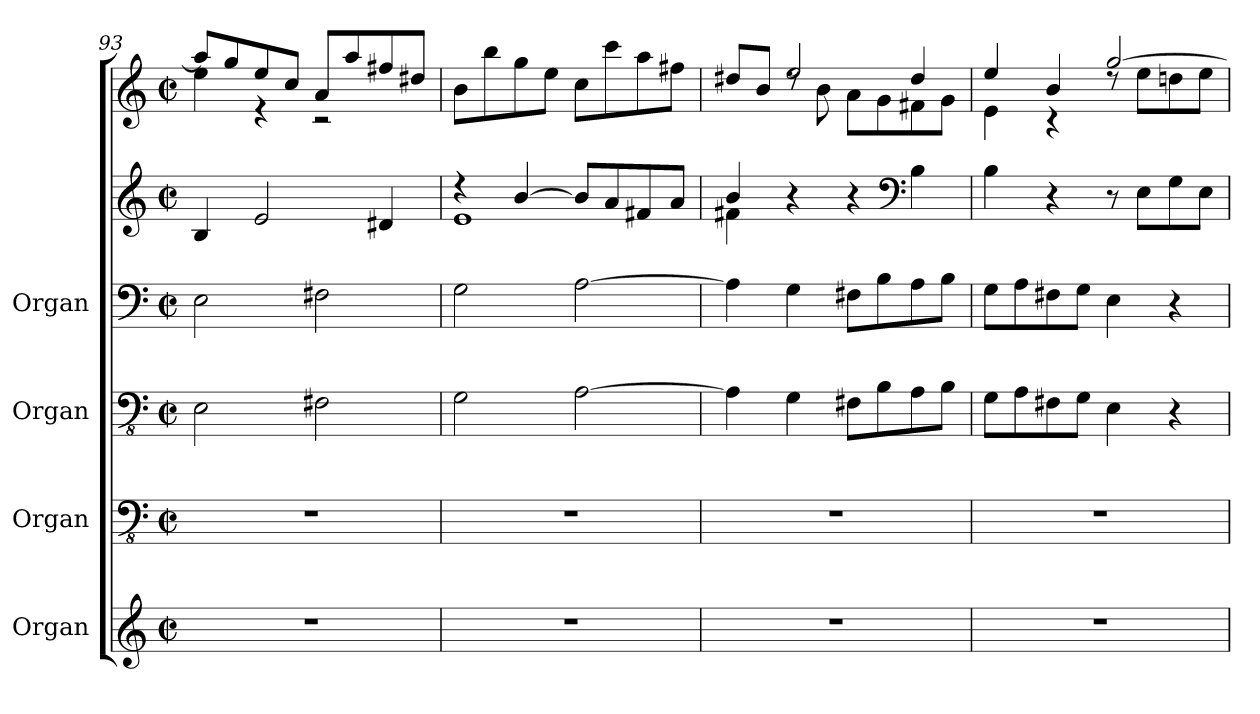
**kern	**kern	**kern	**kern	**kern	**kern
*part4	*part3	*part2	*part1	*part1	*part1
*staff6	*staff5	*staff4	*staff3	*staff2	*staff1
*I"Organ	*I"Organ	*I"Organ	*I"Organ	*	*
*clefG2	*clefFv4	*clefFv4	*clefF4	*clefG2	*clefG2
*k[]	*k[]	*k[]	*k[]	*k[]	*k[]
*M2/2	*M2/2	*M2/2	*M2/2	*M2/2	*M2/2
*met(c|)	*met(c|)	*met(c|)	*met(c|)	*met(c|)	*met(c|)
=93	=93	=93	=93	=93	=93
*	*	*	*	*	*^
1r	1r	2EE\	2E\	4B/	8aa/L]	4ee\
.	.	.	.	.	8gg/	.
.	.	.	.	2e/	8ee/	4r
.	.	.	.	.	8cc/J	.
.	.	2FF#X\	2F#X\	.	8a/L	2r
.	.	.	.	.	8aa/	.
.	.	.	.	4d#X/	8ff#X/	.
.	.	.	.	.	8dd#X/J	.
*	*	*	*	*	*v	*v
=94	=94	=94	=94	=94	=94
*	*	*	*	*^	*
1r	1r	2GG\	2G\	4r	1e	8b\L
.	.	.	.	.	.	8bb\
.	.	.	.	[4b/	.	8gg\
.	.	.	.	.	.	8ee\J
.	.	[2AA\	[2A\	8b/L]	.	8cc\L
.	.	.	.	8a/	.	8ccc\
.	.	.	.	8f#X/	.	8aa\
.	.	.	.	8a/J	.	8ff#X\J
=95	=95	=95	=95	=95	=95	=95
*	*	*	*	*	*	*^
1r	1r	4AA\]	4A\]	4b/	4f#X\	8dd#X/L	4ryy
.	.	.	.	.	.	8b/J	.
.	.	4GG\	4G\	2.ryy	4r	2ee/	8rdd
.	.	.	.	.	.	.	8b\
.	.	8FF#X\L	8F#X\L	.	4r	.	8a\L
.	.	8BB\	8B\	.	.	.	8g\
*	*	*	*	*clefF4	*	*	*
.	.	8AA\	8A\	.	4B\	4dd#/	8f#X\
.	.	8BB\J	8B\J	.	.	.	8g\J
*	*	*	*	*v	*v	*	*
=96	=96	=96	=96	=96	=96	=96
1r	1r	8GG\L	8G\L	4B\	4ee/	4e\
.	.	8AA\	8A\	.	.	.
.	.	8FF#X\	8F#X\	4r	4b/	4r
.	.	8GG\J	8G\J	.	.	.
.	.	4EE\	4E\	8r	[2gg/	8rdd
.	.	.	.	8E\L	.	8ee\L
.	.	4r	4r	8G\	.	8ddn\
.	.	.	.	8E\J	.	8ee\J
*	*	*	*	*	*v	*v
=	=	=	=	=	=
*-	*-	*-	*-	*-	*-
